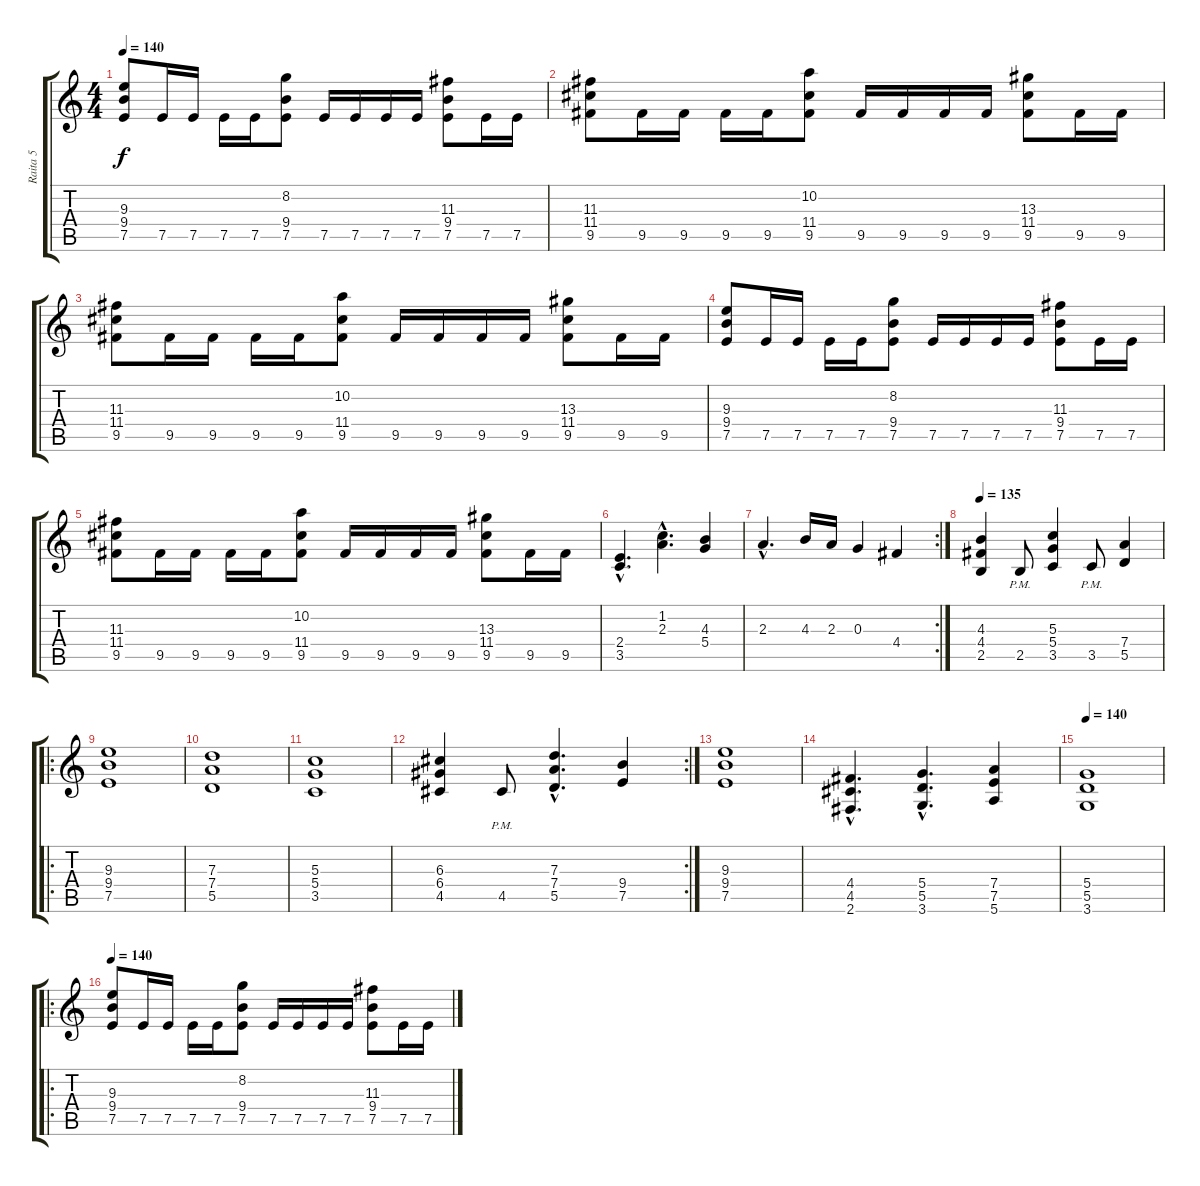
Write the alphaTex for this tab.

\track ("Raita 5" "Raita 5") {instrument distortionguitar}
\staff {score tabs}
\tuning (E4 B3 G3 D3 A2 E2) {hide}
\ts (4 4)
\tempo 140
\clef g2
\ks c
(9.3 9.4 7.5).8{dy f} 7.5.16 7.5.16 7.5.16 7.5.16 (8.2 9.4 7.5).8 7.5.16 7.5.16 7.5.16 7.5.16 (11.3 9.4 7.5).8 7.5.16 7.5.16 |
(11.3 11.4 9.5).8 9.5.16 9.5.16 9.5.16 9.5.16 (10.2 11.4 9.5).8 9.5.16 9.5.16 9.5.16 9.5.16 (13.3 11.4 9.5).8 9.5.16 9.5.16 |
(11.3 11.4 9.5).8 9.5.16 9.5.16 9.5.16 9.5.16 (10.2 11.4 9.5).8 9.5.16 9.5.16 9.5.16 9.5.16 (13.3 11.4 9.5).8 9.5.16 9.5.16 |
(9.3 9.4 7.5).8 7.5.16 7.5.16 7.5.16 7.5.16 (8.2 9.4 7.5).8 7.5.16 7.5.16 7.5.16 7.5.16 (11.3 9.4 7.5).8 7.5.16 7.5.16 |
(11.3 11.4 9.5).8 9.5.16 9.5.16 9.5.16 9.5.16 (10.2 11.4 9.5).8 9.5.16 9.5.16 9.5.16 9.5.16 (13.3 11.4 9.5).8 9.5.16 9.5.16 |
(2.4{hac} 3.5{hac}).4{d} (1.2{hac} 2.3{hac}).4{d} (4.3 5.4).4 |
\rc 2
2.3{hac}.4{d} 4.3.16 2.3.16 0.3.4 4.4.4 |
\tempo 135
(4.3 4.4 2.5).4 2.5{pm}.8 (5.3 5.4 3.5).4 3.5{pm}.8 (7.4 5.5).4 |
\ro
(9.3 9.4 7.5).1 |
(7.3 7.4 5.5).1 |
(5.3 5.4 3.5).1 |
\rc 2
(6.3 6.4 4.5).4 4.5{pm}.8 (7.3{hac} 7.4{hac} 5.5{hac}).4{d} (9.4 7.5).4 |
(9.3 9.4 7.5).1 |
(4.4{hac} 4.5{hac} 2.6{hac}).4{d} (5.4{hac} 5.5{hac} 3.6{hac}).4{d} (7.4 7.5 5.6).4 |
\tempo 140
(5.4 5.5 3.6).1 |
\ro
\tempo 140
(9.3 9.4 7.5).8 7.5.16 7.5.16 7.5.16 7.5.16 (8.2 9.4 7.5).8 7.5.16 7.5.16 7.5.16 7.5.16 (11.3 9.4 7.5).8 7.5.16 7.5.16
